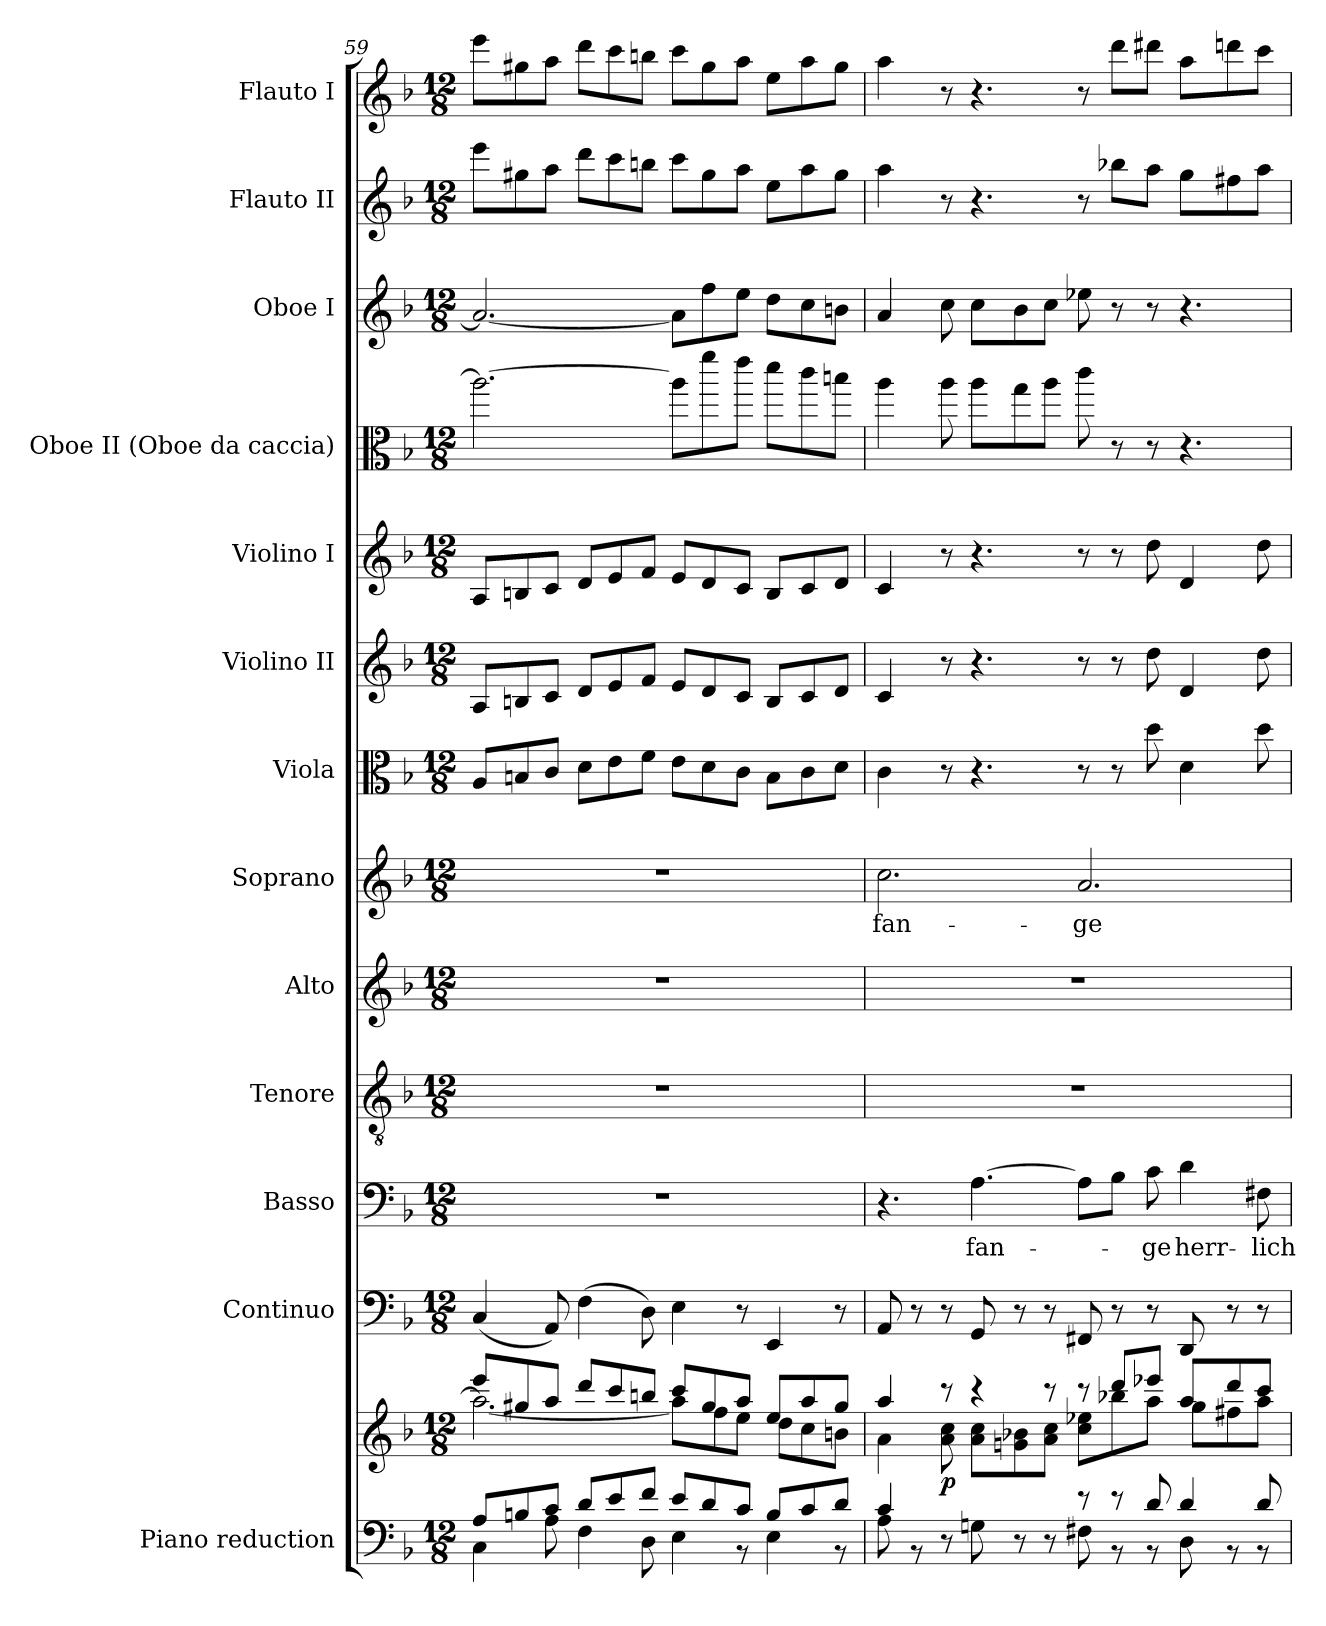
**kern	**kern	**dynam	**kern	**kern	**text	**kern	**kern	**kern	**text	**kern	**kern	**kern	**kern	**kern	**kern	**kern
*part13	*part13	*part13	*part12	*part11	*part11	*part10	*part9	*part8	*part8	*part7	*part6	*part5	*part4	*part3	*part2	*part1
*staff14	*staff13	*staff13/14	*staff12	*staff11	*staff11	*staff10	*staff9	*staff8	*staff8	*staff7	*staff6	*staff5	*staff4	*staff3	*staff2	*staff1
*I"Piano reduction	*	*	*I"Continuo	*I"Basso	*	*I"Tenore	*I"Alto	*I"Soprano	*	*I"Viola	*I"Violino II	*I"Violino I	*I"Oboe II (Oboe da caccia)	*I"Oboe I	*I"Flauto II	*I"Flauto I
*I'Pno	*	*	*	*	*	*	*	*	*	*I'Vla	*I'Vln	*I'Vln	*	*I'Ob	*I'Fl	*I'Fl
*clefF4	*clefG2	*	*clefF4	*clefF4	*	*clefGv2	*clefG2	*clefG2	*	*clefC3	*clefG2	*clefG2	*clefC3	*clefG2	*clefG2	*clefG2
*	*	*	*	*	*	*	*	*	*	*	*	*	*ITrd12c21	*	*	*
*k[b-]	*k[b-]	*	*k[b-]	*k[b-]	*	*k[b-]	*k[b-]	*k[b-]	*	*k[b-]	*k[b-]	*k[b-]	*k[b-]	*k[b-]	*k[b-]	*k[b-]
*M12/8	*M12/8	*	*M12/8	*M12/8	*	*M12/8	*M12/8	*M12/8	*	*M12/8	*M12/8	*M12/8	*M12/8	*M12/8	*M12/8	*M12/8
=59	=59	=59	=59	=59	=59	=59	=59	=59	=59	=59	=59	=59	=59	=59	=59	=59
*^	*^	*	*	*	*	*	*	*	*	*	*	*	*	*	*	*
8A/L	4C\	8eee/L	2.aa\_	.	(4C/	1.r	.	1.r	1.r	1.r	.	8A/L	8A/L	8A/L	2.a\_	2.a/_	8eee\L	8eee\L
8Bn/	.	8gg#X/	.	.	.	.	.	.	.	.	.	8Bn/	8Bn/	8Bn/	.	.	8gg#X\	8gg#X\
8c/J	8A\	8aa/J	.	.	8AA/)	.	.	.	.	.	.	8c/J	8c/J	8c/J	.	.	8aa\J	8aa\J
8d/L	4F\	8ddd/L	.	.	(4F\	.	.	.	.	.	.	8d\L	8d/L	8d/L	.	.	8ddd\L	8ddd\L
8e/	.	8ccc/	.	.	.	.	.	.	.	.	.	8e\	8e/	8e/	.	.	8ccc\	8ccc\
8f/J	8D\	8bbn/J	.	.	8D\)	.	.	.	.	.	.	8f\J	8f/J	8f/J	.	.	8bbn\J	8bbn\J
8e/L	4E\	8ccc/L	8aa\L]	.	4E\	.	.	.	.	.	.	8e\L	8e/L	8e/L	8a\L]	8a\L]	8ccc\L	8ccc\L
8d/	.	8gg#/	8ff\	.	.	.	.	.	.	.	.	8d\	8d/	8d/	8ff\	8ff\	8gg#\	8gg#\
8c/J	8r	8aa/J	8ee\J	.	8r	.	.	.	.	.	.	8c\J	8c/J	8c/J	8ee\J	8ee\J	8aa\J	8aa\J
8B/L	4E\	8ee/L	8dd\L	.	4EE/	.	.	.	.	.	.	8B\L	8B/L	8B/L	8dd\L	8dd\L	8ee\L	8ee\L
8c/	.	8aa/	8cc\	.	.	.	.	.	.	.	.	8c\	8c/	8c/	8cc\	8cc\	8aa\	8aa\
8d/J	8r	8gg#/J	8bn\J	.	8r	.	.	.	.	.	.	8d\J	8d/J	8d/J	8bn\J	8bn\J	8gg#\J	8gg#\J
!!LO:PB:g=z
=60	=60	=60	=60	=60	=60	=60	=60	=60	=60	=60	=60	=60	=60	=60	=60	=60	=60	=60
!	!	!	!	!	!	!	!	!	!	!	!LO:LY:b	!	!	!	!	!	!	!
4c/	8A\	4aa/	4a\	.	8AA/	4.r	.	1.r	1.r	2.cc\	fan-	4c\	4c/	4c/	4a\	4a/	4aa\	4aa\
.	8r	.	.	.	8r	.	.	.	.	.	.	.	.	.	.	.	.	.
!	!	!	!	!LO:DY:b	!	!	!	!	!	!	!	!	!	!	!	!	!	!
8ryy	8r	8r	8a\ 8cc\	p	8r	.	.	.	.	.	.	8r	8r	8r	8a\	8cc\	8r	8r
!	!	!	!	!	!	!	!LO:LY:b	!	!	!	!	!	!	!	!	!	!	!
8ryy	8Gn\	4r	8a\ 8cc\L	.	8GG/	[4.A\	fan-	.	.	.	.	4.r	4.r	4.r	8a\L	8cc\L	4.r	4.r
8r	8ryy	.	8gn\ 8b-X\	.	8r	.	.	.	.	.	.	.	.	.	8g\	8b-\	.	.
8r	8ryy	8r	8a\ 8cc\J	.	8r	.	.	.	.	.	.	.	.	.	8a\J	8cc\J	.	.
!	!	!	!	!	!	!	!	!	!	!	!LO:LY:b	!	!	!	!	!	!	!
8r	8F#X\	8r	8cc\ 8ee-X\L	.	8FF#X/	8A\L]	.	.	.	2.a/	ge	8r	8r	8r	8cc\	8ee-X\	8r	8r
8r	8r	8ddd/L	8bb-X\	.	8r	8B-\J	.	.	.	.	.	8r	8r	8r	8r	8r	8bb-X\L	8ddd\L
!	!	!	!	!	!	!	!LO:LY:b	!	!	!	!	!	!	!	!	!	!	!
8d/	8r	8eee-X/J	8aa\J	.	8r	8c\	-ge	.	.	.	.	8dd\	8dd\	8dd\	8r	8r	8aa\J	8ddd#X\J
!	!	!	!	!	!	!	!LO:LY:b	!	!	!	!	!	!	!	!	!	!	!
4d/	8D\	8aa/L	8gg\L	.	8DD/	4d\	herr-	.	.	.	.	4d\	4d/	4d/	4.r	4.r	8gg\L	8aa\L
.	8r	8ddd/	8ff#X\	.	8r	.	.	.	.	.	.	.	.	.	.	.	8ff#X\	8dddn\
!	!	!	!	!	!	!	!LO:LY:b	!	!	!	!	!	!	!	!	!	!	!
8d/	8r	8ccc/J	8aa\J	.	8r	8F#X\	-lich	.	.	.	.	8dd\	8dd\	8dd\	.	.	8aa\J	8ccc\J
*v	*v	*	*	*	*	*	*	*	*	*	*	*	*	*	*	*	*	*
*	*v	*v	*	*	*	*	*	*	*	*	*	*	*	*	*	*	*
=	=	=	=	=	=	=	=	=	=	=	=	=	=	=	=	=
*-	*-	*-	*-	*-	*-	*-	*-	*-	*-	*-	*-	*-	*-	*-	*-	*-
